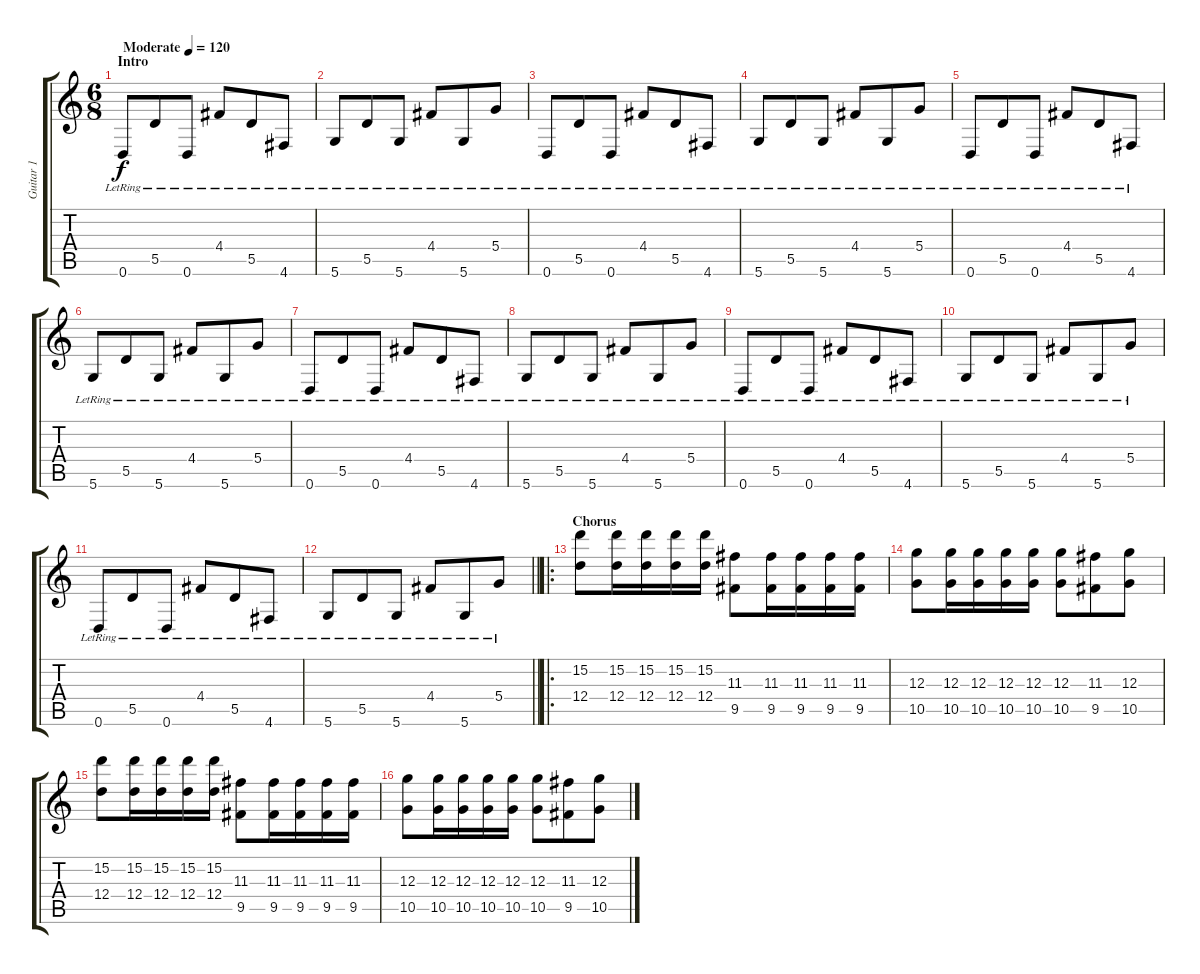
\track ("Guitar 1" "Guitar 1") {instrument distortionguitar}
\staff {score tabs}
\tuning (E4 B3 G3 D3 A2 D2) {hide}
\ts (6 8)
\section ("" "Intro")
\tempo (120 "Moderate")
\clef g2
\ks c
0.6{lr}.8{dy f instrument acousticguitarsteel} 5.5{lr}.8 0.6{lr}.8 4.4{lr}.8 5.5{lr}.8 4.6{lr}.8 |
5.6{lr}.8 5.5{lr}.8 5.6{lr}.8 4.4{lr}.8 5.6{lr}.8 5.4{lr}.8 |
0.6{lr}.8{instrument acousticguitarsteel} 5.5{lr}.8 0.6{lr}.8 4.4{lr}.8 5.5{lr}.8 4.6{lr}.8 |
5.6{lr}.8 5.5{lr}.8 5.6{lr}.8 4.4{lr}.8 5.6{lr}.8 5.4{lr}.8 |
0.6{lr}.8{instrument acousticguitarsteel} 5.5{lr}.8 0.6{lr}.8 4.4{lr}.8 5.5{lr}.8 4.6{lr}.8 |
5.6{lr}.8 5.5{lr}.8 5.6{lr}.8 4.4{lr}.8 5.6{lr}.8 5.4{lr}.8 |
0.6{lr}.8{instrument acousticguitarsteel} 5.5{lr}.8 0.6{lr}.8 4.4{lr}.8 5.5{lr}.8 4.6{lr}.8 |
5.6{lr}.8 5.5{lr}.8 5.6{lr}.8 4.4{lr}.8 5.6{lr}.8 5.4{lr}.8 |
0.6{lr}.8{instrument acousticguitarsteel} 5.5{lr}.8 0.6{lr}.8 4.4{lr}.8 5.5{lr}.8 4.6{lr}.8 |
5.6{lr}.8 5.5{lr}.8 5.6{lr}.8 4.4{lr}.8 5.6{lr}.8 5.4{lr}.8 |
0.6{lr}.8{instrument acousticguitarsteel} 5.5{lr}.8 0.6{lr}.8 4.4{lr}.8 5.5{lr}.8 4.6{lr}.8 |
\barLineRight lightlight
5.6{lr}.8 5.5{lr}.8 5.6{lr}.8 4.4{lr}.8 5.6{lr}.8 5.4{lr}.8 |
\ro
\section ("" "Chorus")
(15.2 12.4).8{instrument distortionguitar} (15.2 12.4).16 (15.2 12.4).16 (15.2 12.4).16 (15.2 12.4).16 (11.3 9.5).8 (11.3 9.5).16 (11.3 9.5).16 (11.3 9.5).16 (11.3 9.5).16 |
(12.3 10.5).8 (12.3 10.5).16 (12.3 10.5).16 (12.3 10.5).16 (12.3 10.5).16 (12.3 10.5).8 (11.3 9.5).8 (12.3 10.5).8 |
(15.2 12.4).8{instrument distortionguitar} (15.2 12.4).16 (15.2 12.4).16 (15.2 12.4).16 (15.2 12.4).16 (11.3 9.5).8 (11.3 9.5).16 (11.3 9.5).16 (11.3 9.5).16 (11.3 9.5).16 |
(12.3 10.5).8 (12.3 10.5).16 (12.3 10.5).16 (12.3 10.5).16 (12.3 10.5).16 (12.3 10.5).8 (11.3 9.5).8 (12.3 10.5).8
